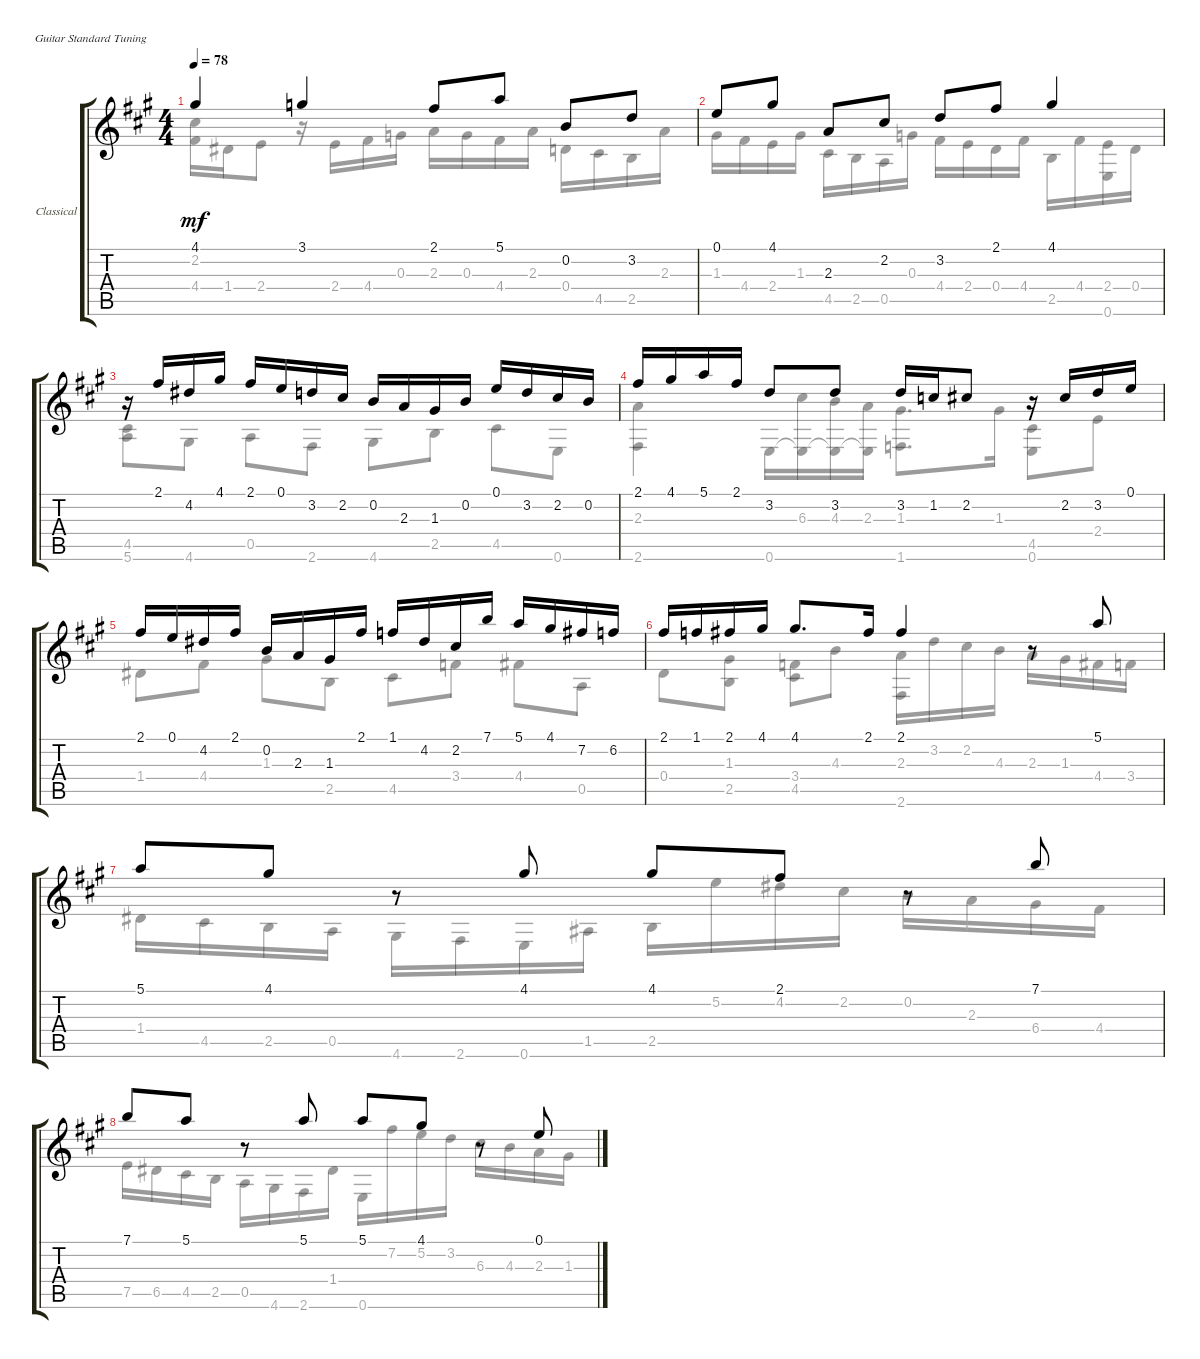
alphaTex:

\bracketExtendMode groupsimilarinstruments
\firstSystemTrackNameOrientation horizontal
\otherSystemsTrackNameOrientation horizontal
\track ("Classical guitar" "Classical ") {instrument acousticguitarnylon}
\staff {score tabs}
\tuning (E4 B3 G3 D3 A2 E2)
\voice
\ts (4 4)
\tempo 78
\clef g2
\ks a
4.1.4{dy mf} 3.1.4 2.1.8 5.1.8 0.2.8 3.2.8 |
0.1.8 4.1.8 2.3.8 2.2.8 3.2.8 2.1.8 4.1.4 |
r.16 2.1.16 4.2.16 4.1.16 2.1.16 0.1.16 3.2.16 2.2.16 0.2.16 2.3.16 1.3.16 0.2.16 0.1.16 3.2.16 2.2.16 0.2.16 |
2.1.16 4.1.16 5.1.16 2.1.16 3.2.8 3.2.8 3.2.16 1.2.16 2.2.8 r.16 2.2.16 3.2.16 0.1.16 |
2.1.16 0.1.16 4.2.16 2.1.16 0.2.16 2.3.16 1.3.16 2.1.16 1.1.16 4.2.16 2.2.16 7.1.16 5.1.16 4.1.16 7.2.16 6.2.16 |
2.1.16 1.1.16 2.1.16 4.1.16 4.1.8{d} 2.1.16 2.1.4 r.8 5.1.8 |
5.1.8 4.1.8 r.8 4.1.8 4.1.8 2.1.8 r.8 7.1.8 |
7.1.8 5.1.8 r.8 5.1.8 5.1.8 4.1.8 r.8 0.1.8
\voice
\clef g2
\ottava regular
\simile none
\ks a
(2.2 4.4).16{dy mf} 1.4.16 2.4.8 r.16 2.4.16 4.4.16 0.3.16 2.3.16 0.3.16 4.4.16 2.3.16 0.4.16 4.5.16 2.5.16 2.3.16 |
1.3.16 4.4.16 2.4.16 1.3.16 4.5.16 2.5.16 0.5.16 0.3.16 4.4.16 2.4.16 0.4.16 4.4.16 2.5.16 4.4.16 (2.4 0.6).16 0.4.16 |
(4.5 5.6).8 4.6.8 0.5.8 2.6.8 4.6.8 2.5.8 4.5.8 0.6.8 |
(2.3 2.6).4 0.6.16 (6.3 0.6{t}).16 (4.3 0.6{t}).16 (2.3 0.6{t}).16 (1.3 1.6).8{d} 1.3.16 (4.5 0.6).8 2.4.8 |
1.4.8 4.4.8 1.3.8 2.5.8 4.5.8 3.4.8 4.4.8 0.5.8 |
0.4.8 (1.3 2.5).8 (3.4 4.5).8 4.3.8 (2.3 2.6).16 3.2.16 2.2.16 4.3.16 2.3.16 1.3.16 4.4.16 3.4.16 |
1.4.16 4.5.16 2.5.16 0.5.16 4.6.16 2.6.16 0.6.16 1.5.16 2.5.16 5.2.16 4.2.16 2.2.16 0.2.16 2.3.16 6.4.16 4.4.16 |
7.5.16 6.5.16 4.5.16 2.5.16 0.5.16 4.6.16 2.6.16 1.4.16 0.6.16 7.2.16 5.2.16 3.2.16 6.3.16 4.3.16 2.3.16 1.3.16
